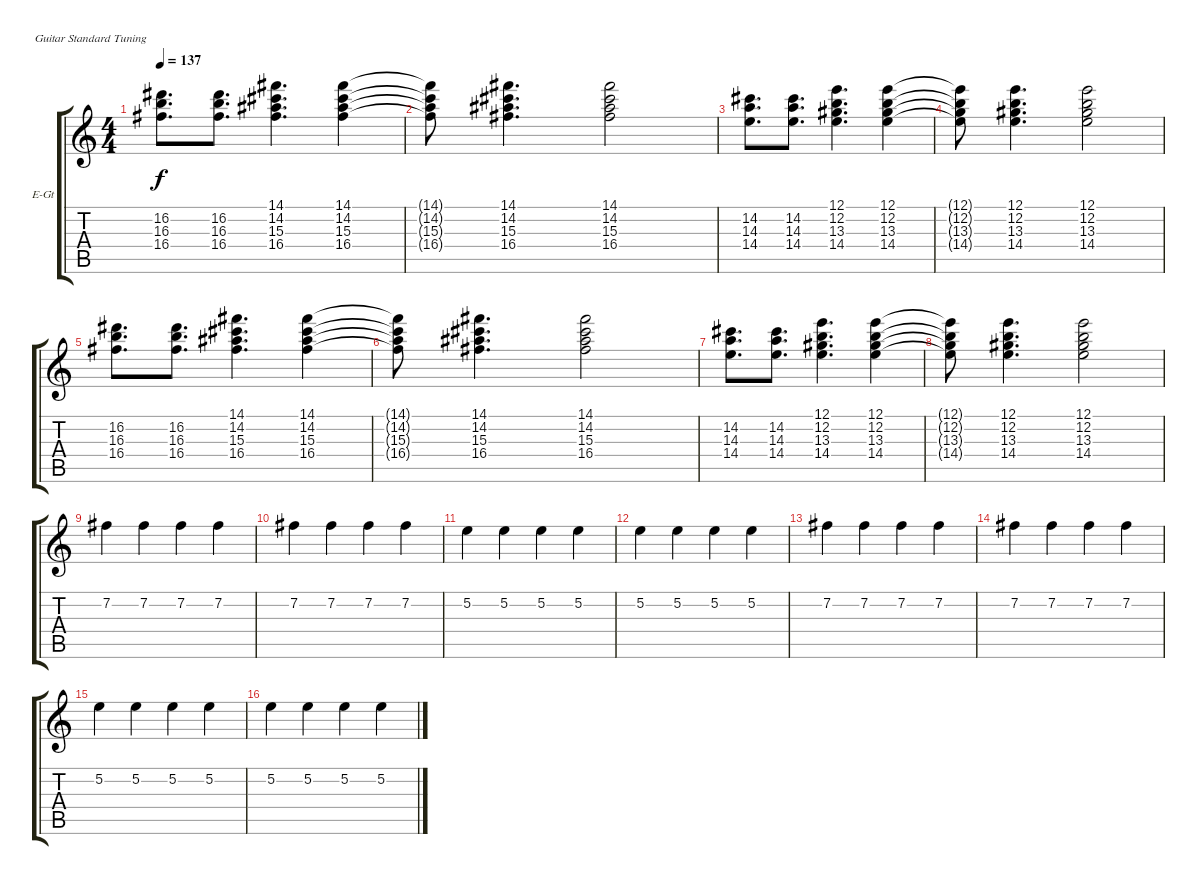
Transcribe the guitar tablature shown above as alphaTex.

\bracketExtendMode groupsimilarinstruments
\firstSystemTrackNameOrientation horizontal
\otherSystemsTrackNameOrientation horizontal
\track ("Brendan Perry (Electric Guitar)" "E-Gt") {instrument distortionguitar}
\staff {score tabs}
\tuning (E4 B3 G3 D3 A2 E2)
\ts (4 4)
\tempo 137
\clef g2
\ks c
(16.4 16.3 16.2).8{d dy f} (16.2 16.3 16.4).8{d} (16.4 15.3 14.2 14.1).4{d} (16.4 15.3 14.2 14.1).4 |
(16.4{t} 15.3{t} 14.2{t} 14.1{t}).8 (16.4 15.3 14.2 14.1).4{d} (16.4 15.3 14.2 14.1).2 |
(14.4 14.3 14.2).8{d} (14.2 14.3 14.4).8{d} (14.4 13.3 12.2 12.1).4{d} (14.4 13.3 12.2 12.1).4 |
(14.4{t} 13.3{t} 12.2{t} 12.1{t}).8 (14.4 13.3 12.2 12.1).4{d} (14.4 13.3 12.2 12.1).2 |
(16.4 16.3 16.2).8{d} (16.2 16.3 16.4).8{d} (16.4 15.3 14.2 14.1).4{d} (16.4 15.3 14.2 14.1).4 |
(16.4{t} 15.3{t} 14.2{t} 14.1{t}).8 (16.4 15.3 14.2 14.1).4{d} (16.4 15.3 14.2 14.1).2 |
(14.4 14.3 14.2).8{d} (14.2 14.3 14.4).8{d} (14.4 13.3 12.2 12.1).4{d} (14.4 13.3 12.2 12.1).4 |
(14.4{t} 13.3{t} 12.2{t} 12.1{t}).8 (14.4 13.3 12.2 12.1).4{d} (14.4 13.3 12.2 12.1).2 |
7.2.4 7.2.4 7.2.4 7.2.4 |
7.2.4 7.2.4 7.2.4 7.2.4 |
5.2.4 5.2.4 5.2.4 5.2.4 |
5.2.4 5.2.4 5.2.4 5.2.4 |
7.2.4 7.2.4 7.2.4 7.2.4 |
7.2.4 7.2.4 7.2.4 7.2.4 |
5.2.4 5.2.4 5.2.4 5.2.4 |
5.2.4 5.2.4 5.2.4 5.2.4
